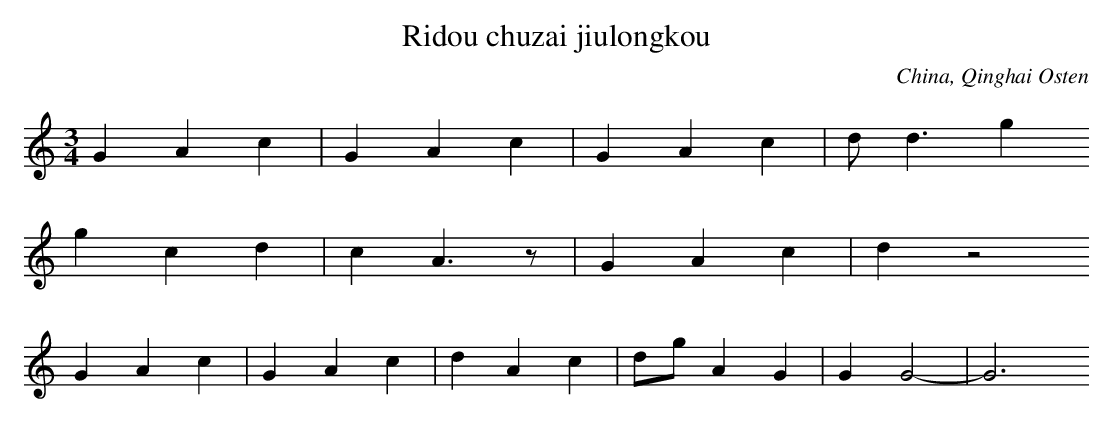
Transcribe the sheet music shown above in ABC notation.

X:1
T: Ridou chuzai jiulongkou
O: China, Qinghai Osten
M: 3/4
L: 1/16
K: C
G4A4c4 | G4A4c4 | G4A4c4 | d2d6g4
g4c4d4 | c4A6z2 | G4A4c4 | d4z8
G4A4c4 | G4A4c4 | d4A4c4 | d2g2A4G4 | G4G8- | G12
